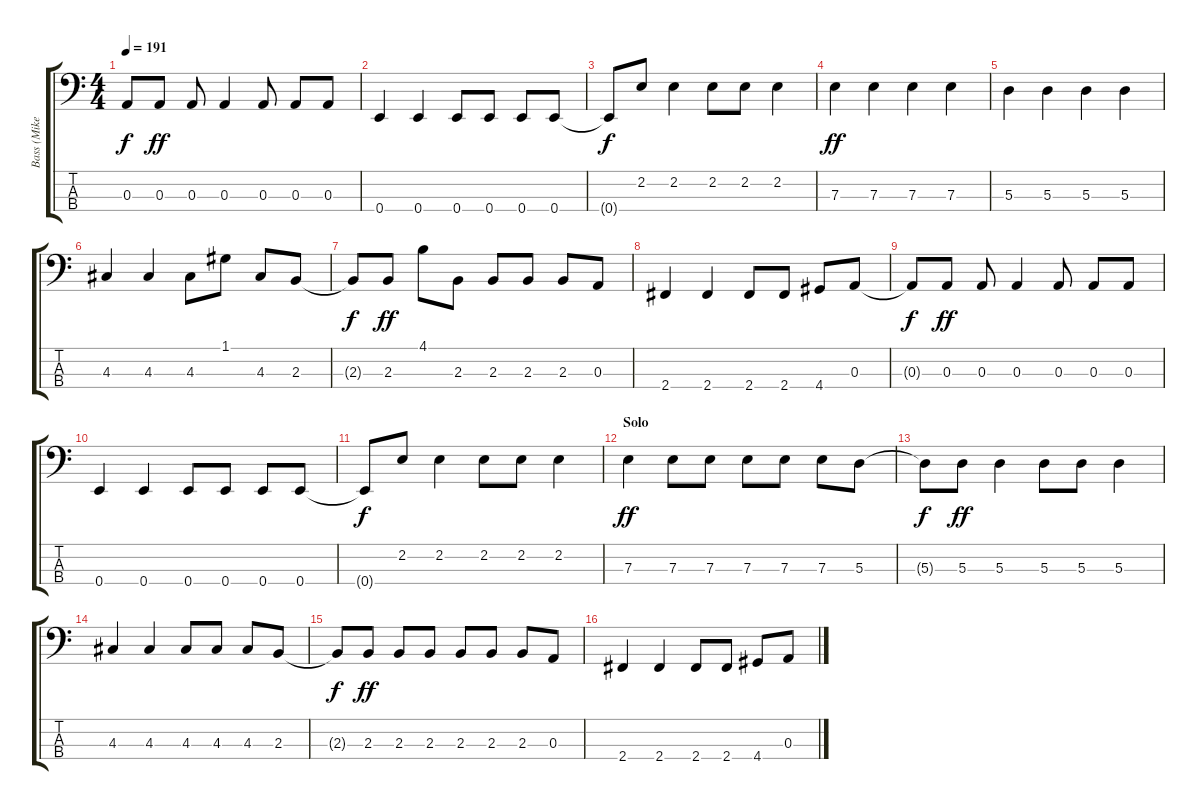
\track ("Bass (Mike Dirnt)" "Bass (Mike") {instrument electricbasspick}
\staff {score tabs}
\tuning (G2 D2 A1 E1) {hide}
\ts (4 4)
\tempo 191
\clef f4
\ks c
0.3{t}.8{dy f} 0.3.8{dy ff} 0.3.8 0.3.4 0.3.8 0.3.8 0.3.8 |
0.4.4 0.4.4 0.4.8 0.4.8 0.4.8 0.4.8 |
0.4{t}.8{dy f} 2.2.8 2.2.4 2.2.8 2.2.8 2.2.4 |
7.3.4{dy ff} 7.3.4 7.3.4 7.3.4 |
5.3.4 5.3.4 5.3.4 5.3.4 |
4.3.4 4.3.4 4.3.8 1.1.8 4.3.8 2.3.8 |
2.3{t}.8{dy f} 2.3.8{dy ff} 4.1.8 2.3.8 2.3.8 2.3.8 2.3.8 0.3.8 |
2.4.4 2.4.4 2.4.8 2.4.8 4.4.8 0.3.8 |
0.3{t}.8{dy f} 0.3.8{dy ff} 0.3.8 0.3.4 0.3.8 0.3.8 0.3.8 |
0.4.4 0.4.4 0.4.8 0.4.8 0.4.8 0.4.8 |
0.4{t}.8{dy f} 2.2.8 2.2.4 2.2.8 2.2.8 2.2.4 |
\section ("" "Solo")
7.3.4{dy ff} 7.3.8 7.3.8 7.3.8 7.3.8 7.3.8 5.3.8 |
5.3{t}.8{dy f} 5.3.8{dy ff} 5.3.4 5.3.8 5.3.8 5.3.4 |
4.3.4 4.3.4 4.3.8 4.3.8 4.3.8 2.3.8 |
2.3{t}.8{dy f} 2.3.8{dy ff} 2.3.8 2.3.8 2.3.8 2.3.8 2.3.8 0.3.8 |
2.4.4 2.4.4 2.4.8 2.4.8 4.4.8 0.3.8
